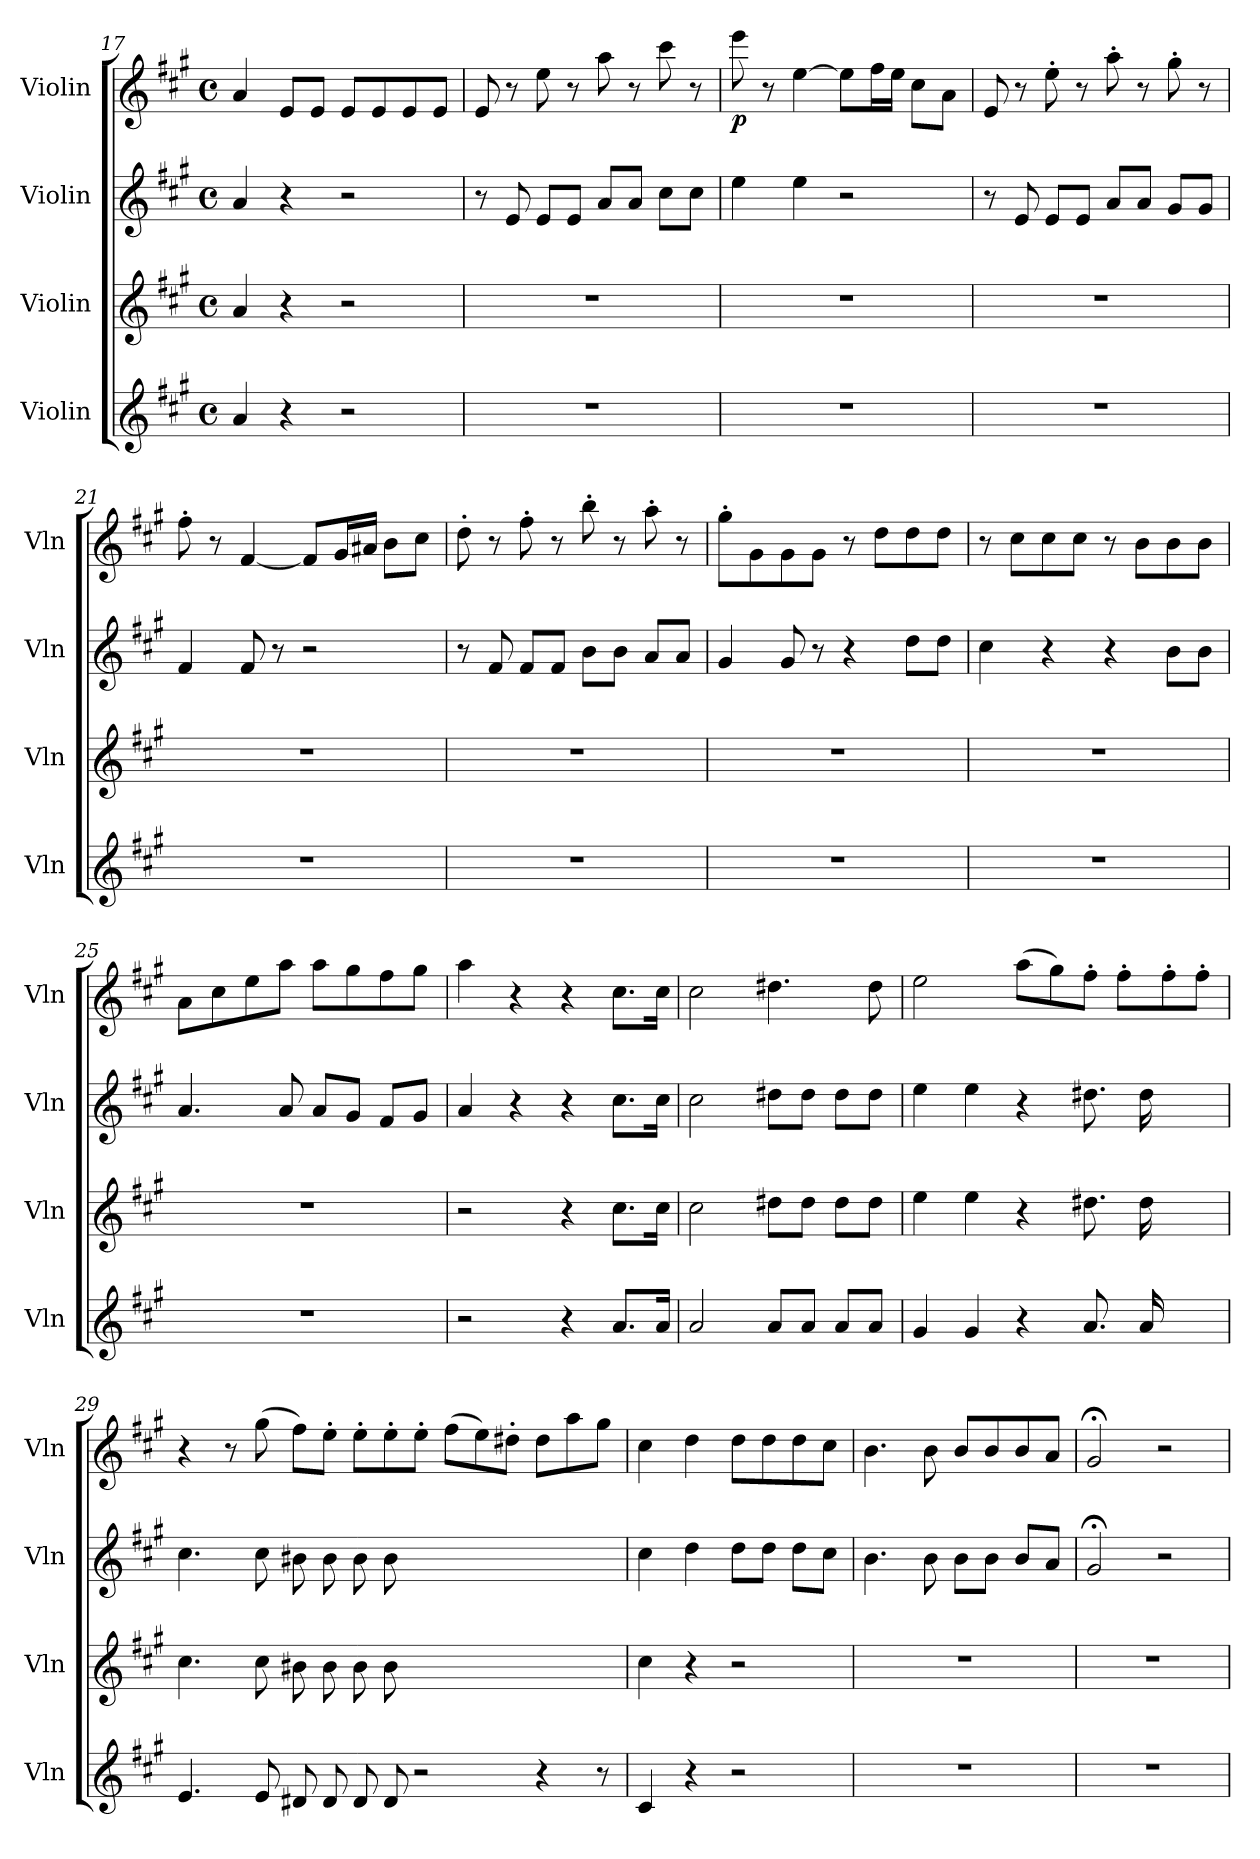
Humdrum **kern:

**kern	**kern	**kern	**kern	**dynam
*part4	*part3	*part2	*part1	*part1
*staff4	*staff3	*staff2	*staff1	*staff1
*I"Violin	*I"Violin	*I"Violin	*I"Violin	*
*I'Vln	*I'Vln	*I'Vln	*I'Vln	*
!!LO:LB:g=z
*clefG2	*clefG2	*clefG2	*clefG2	*
*k[f#c#g#]	*k[f#c#g#]	*k[f#c#g#]	*k[f#c#g#]	*
*M4/4	*M4/4	*M4/4	*M4/4	*
*met(c)	*met(c)	*met(c)	*met(c)	*
=17	=17	=17	=17	=17
4a/	4a/	4a/	4a/	.
4r	4r	4r	8e/L	.
.	.	.	8e/J	.
2r	2r	2r	8e/L	.
.	.	.	8e/	.
.	.	.	8e/	.
.	.	.	8e/J	.
=18	=18	=18	=18	=18
1r	1r	8r	8e/	.
.	.	8e/	8r	.
.	.	8e/L	8ee\	.
.	.	8e/J	8r	.
.	.	8a/L	8aa\	.
.	.	8a/J	8r	.
.	.	8cc#\L	8ccc#\	.
.	.	8cc#\J	8r	.
=19	=19	=19	=19	=19
!	!	!	!	!LO:DY:b
1r	1r	4ee\	8eee\	p
.	.	.	8r	.
.	.	4ee\	[4ee\	.
.	.	2r	8ee\L]	.
.	.	.	16ff#\L	.
.	.	.	16ee\JJ	.
.	.	.	8cc#\L	.
.	.	.	8a\J	.
=20	=20	=20	=20	=20
1r	1r	8r	8e/	.
.	.	8e/	8r	.
.	.	8e/L	8ee'\	.
.	.	8e/J	8r	.
.	.	8a/L	8aa'\	.
.	.	8a/J	8r	.
.	.	8g#/L	8gg#'\	.
.	.	8g#/J	8r	.
!!LO:LB:g=z
=21	=21	=21	=21	=21
1r	1r	4f#/	8ff#'\	.
.	.	.	8r	.
.	.	8f#/	[4f#/	.
.	.	8r	.	.
.	.	2r	8f#/L]	.
.	.	.	16g#/L	.
.	.	.	16a#X/JJ	.
.	.	.	8b\L	.
.	.	.	8cc#\J	.
=22	=22	=22	=22	=22
1r	1r	8r	8dd'\	.
.	.	8f#/	8r	.
.	.	8f#/L	8ff#'\	.
.	.	8f#/J	8r	.
.	.	8b\L	8bb'\	.
.	.	8b\J	8r	.
.	.	8a/L	8aa'\	.
.	.	8a/J	8r	.
=23	=23	=23	=23	=23
1r	1r	4g#/	8gg#'\L	.
.	.	.	8g#\	.
.	.	8g#/	8g#\	.
.	.	8r	8g#\J	.
.	.	4r	8r	.
.	.	.	8dd\L	.
.	.	8dd\L	8dd\	.
.	.	8dd\J	8dd\J	.
=24	=24	=24	=24	=24
1r	1r	4cc#\	8r	.
.	.	.	8cc#\L	.
.	.	4r	8cc#\	.
.	.	.	8cc#\J	.
.	.	4r	8r	.
.	.	.	8b\L	.
.	.	8b\L	8b\	.
.	.	8b\J	8b\J	.
!!LO:PB:g=z
=25	=25	=25	=25	=25
1r	1r	4.a/	8a\L	.
.	.	.	8cc#\	.
.	.	.	8ee\	.
.	.	8a/	8aa\J	.
.	.	8a/L	8aa\L	.
.	.	8g#/J	8gg#\	.
.	.	8f#/L	8ff#\	.
.	.	8g#/J	8gg#\J	.
=26	=26	=26	=26	=26
2r	2r	4a/	4aa\	.
.	.	4r	4r	.
4r	4r	4r	4r	.
8.a/L	8.cc#\L	8.cc#\L	8.cc#\L	.
16a/Jk	16cc#\Jk	16cc#\Jk	16cc#\Jk	.
=27	=27	=27	=27	=27
2a/	2cc#\	2cc#\	2cc#\	.
8a/L	8dd#X\L	8dd#X\L	4.dd#X\	.
8a/J	8dd#\J	8dd#\J	.	.
8a/L	8dd#\L	8dd#\L	.	.
8a/J	8dd#\J	8dd#\J	8dd#\	.
=28	=28	=28	=28	=28
4g#/	4ee\	4ee\	2ee\	.
4g#/	4ee\	4ee\	.	.
4r	4r	4r	(>8aa\L	.
.	.	.	8gg#\)	.
8.a/	8.dd#X\	8.dd#X\	8ff#'\J	.
.	.	.	8ff#'\L	.
16a/	16dd#\	16dd#\	.	.
4ryy	4ryy	4ryy	8ff#'\	.
.	.	.	8ff#'\J	.
!!LO:LB:g=z
=29	=29	=29	=29	=29
4.e/	4.cc#\	4.cc#\	4r	.
.	.	.	8r	.
8e/	8cc#\	8cc#\	(>8gg#\	.
8d#X/	8b#X\	8b#X\	8ff#\L)	.
8d#/	8b#\	8b#\	8ee'\J	.
8d#/	8b#\	8b#\	8ee'\L	.
8d#/	8b#\	8b#\	8ee'\	.
2r	8ryy	8ryy	8ee'\J	.
.	4ryy	4ryy	(>8ff#\L	.
.	.	.	8ee\)	.
.	4ryy	4ryy	8dd#X'\J	.
4r	.	.	8dd#\L	.
.	8ryy	8ryy	8aa\	.
8r	8ryy	8ryy	8gg#\J	.
=30	=30	=30	=30	=30
4c#/	4cc#\	4cc#\	4cc#\	.
4r	4r	4dd\	4dd\	.
2r	2r	8dd\L	8dd\L	.
.	.	8dd\J	8dd\	.
.	.	8dd\L	8dd\	.
.	.	8cc#\J	8cc#\J	.
=31	=31	=31	=31	=31
1r	1r	4.b\	4.b\	.
.	.	8b\	8b\	.
.	.	8b\L	8b/L	.
.	.	8b\J	8b/	.
.	.	8b/L	8b/	.
.	.	8a/J	8a/J	.
=32	=32	=32	=32	=32
1r	1r	2g#;</	2g#;</	.
.	.	2r	2r	.
=	=	=	=	=
*-	*-	*-	*-	*-
